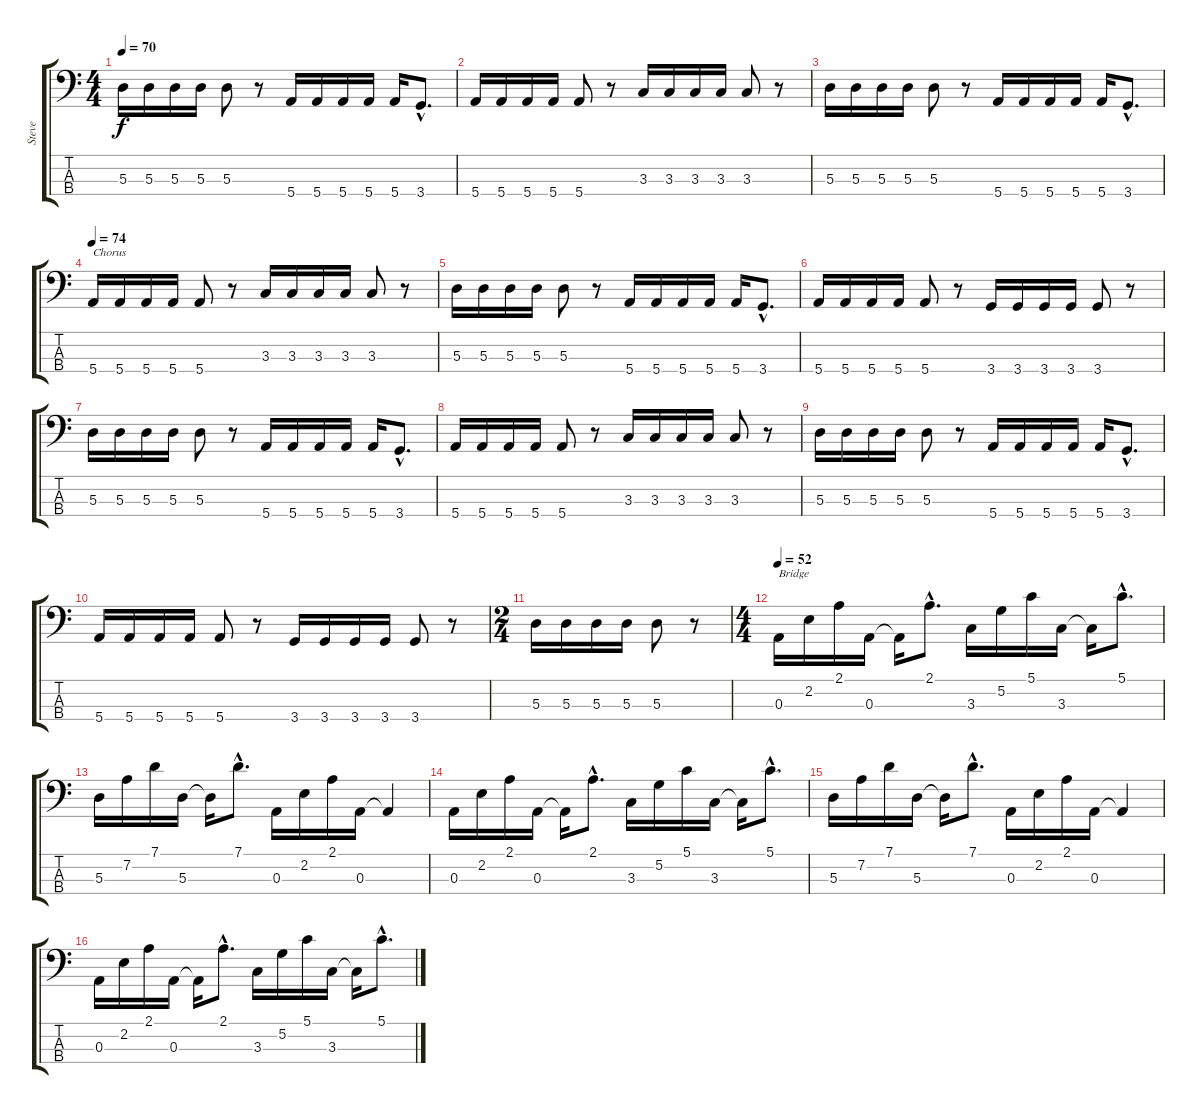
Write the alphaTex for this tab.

\track ("Steve" "Steve") {instrument electricbassfinger}
\staff {score tabs}
\tuning (G2 D2 A1 E1) {hide}
\ts (4 4)
\tempo 70
\clef f4
\ks c
5.3.16{dy f} 5.3.16 5.3.16 5.3.16 5.3.8 r.8 5.4.16 5.4.16 5.4.16 5.4.16 5.4.16 3.4{hac}.8{d} |
5.4.16 5.4.16 5.4.16 5.4.16 5.4.8 r.8 3.3.16 3.3.16 3.3.16 3.3.16 3.3.8 r.8 |
5.3.16 5.3.16 5.3.16 5.3.16 5.3.8 r.8 5.4.16 5.4.16 5.4.16 5.4.16 5.4.16 3.4{hac}.8{d} |
\tempo 74
5.4.16{txt "Chorus" volume 12} 5.4.16 5.4.16 5.4.16 5.4.8 r.8 3.3.16 3.3.16 3.3.16 3.3.16 3.3.8 r.8 |
5.3.16 5.3.16 5.3.16 5.3.16 5.3.8 r.8 5.4.16 5.4.16 5.4.16 5.4.16 5.4.16 3.4{hac}.8{d} |
5.4.16 5.4.16 5.4.16 5.4.16 5.4.8 r.8 3.4.16 3.4.16 3.4.16 3.4.16 3.4.8 r.8 |
5.3.16 5.3.16 5.3.16 5.3.16 5.3.8 r.8 5.4.16 5.4.16 5.4.16 5.4.16 5.4.16 3.4{hac}.8{d} |
5.4.16 5.4.16 5.4.16 5.4.16 5.4.8 r.8 3.3.16 3.3.16 3.3.16 3.3.16 3.3.8 r.8 |
5.3.16 5.3.16 5.3.16 5.3.16 5.3.8 r.8 5.4.16 5.4.16 5.4.16 5.4.16 5.4.16 3.4{hac}.8{d} |
5.4.16 5.4.16 5.4.16 5.4.16 5.4.8 r.8 3.4.16 3.4.16 3.4.16 3.4.16 3.4.8 r.8 |
\ts (2 4)
5.3.16 5.3.16 5.3.16 5.3.16 5.3.8 r.8 |
\ts (4 4)
\tempo 52
0.3.16{txt "Bridge" volume 9} 2.2.16 2.1.16 0.3.16 0.3{t}.16 2.1{hac}.8{d} 3.3.16 5.2.16 5.1.16 3.3.16 3.3{t}.16 5.1{hac}.8{d} |
5.3.16 7.2.16 7.1.16 5.3.16 5.3{t}.16 7.1{hac}.8{d} 0.3.16 2.2.16 2.1.16 0.3.16 0.3{t}.4 |
0.3.16 2.2.16 2.1.16 0.3.16 0.3{t}.16 2.1{hac}.8{d} 3.3.16 5.2.16 5.1.16 3.3.16 3.3{t}.16 5.1{hac}.8{d} |
5.3.16 7.2.16 7.1.16 5.3.16 5.3{t}.16 7.1{hac}.8{d} 0.3.16 2.2.16 2.1.16 0.3.16 0.3{t}.4 |
0.3.16 2.2.16 2.1.16 0.3.16 0.3{t}.16 2.1{hac}.8{d} 3.3.16 5.2.16 5.1.16 3.3.16 3.3{t}.16 5.1{hac}.8{d}
